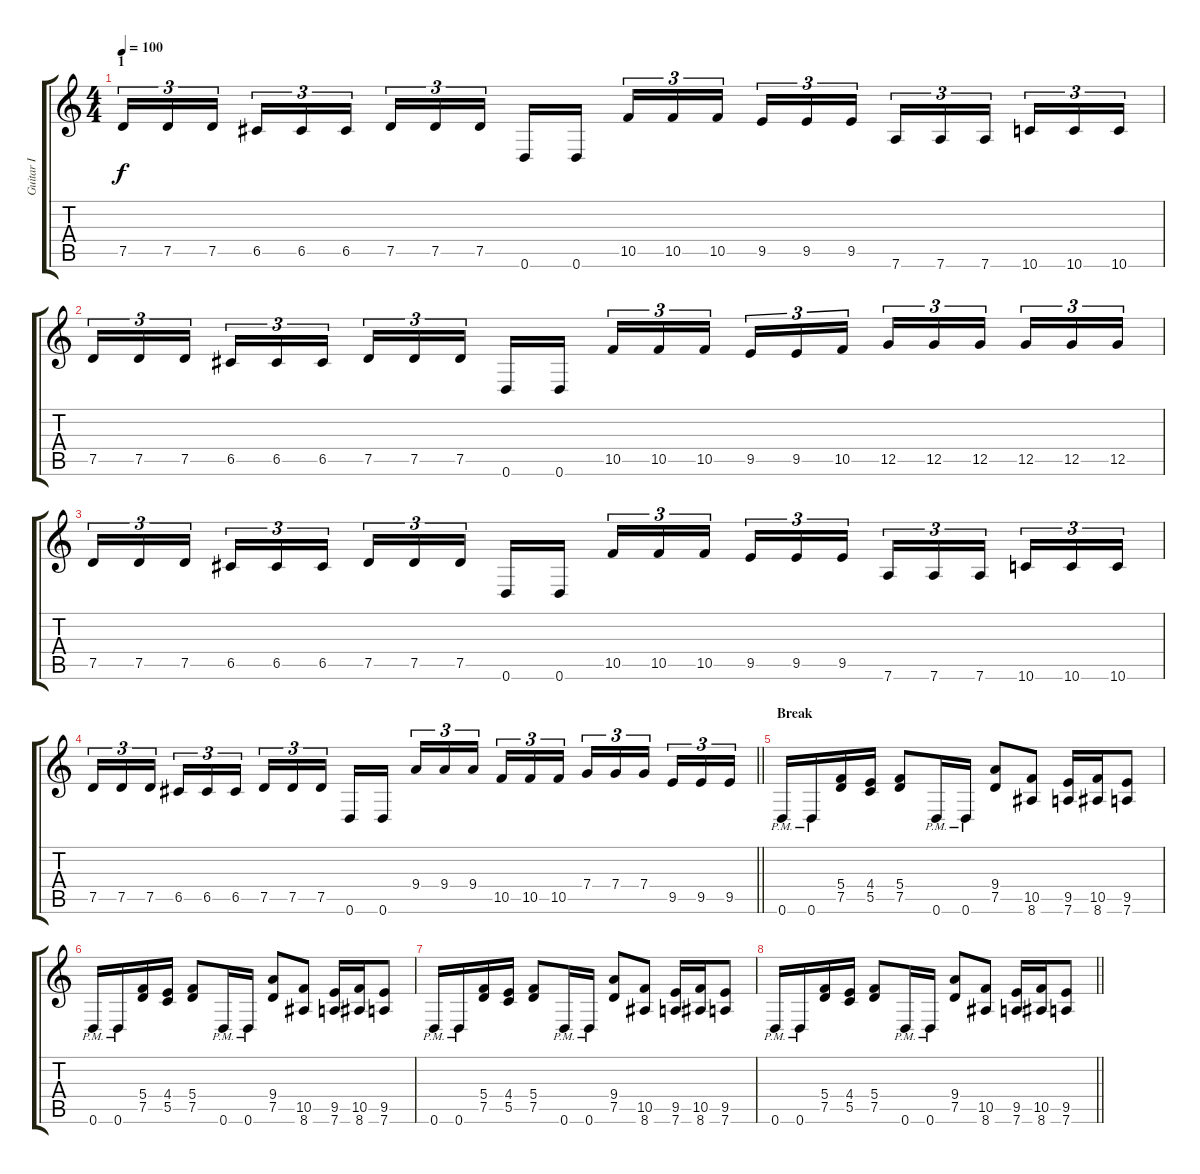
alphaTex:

\track ("Guitar I" "Guitar I") {instrument distortionguitar}
\staff {score tabs}
\tuning (D4 A3 F3 C3 G2 D2) {hide}
\ts (4 4)
\section ("" "1")
\tempo 100
\clef g2
\ks c
7.5.16{tu (3 2) dy f} 7.5.16{tu (3 2)} 7.5.16{tu (3 2) beam splitsecondary} 6.5.16{tu (3 2)} 6.5.16{tu (3 2)} 6.5.16{tu (3 2)} 7.5.16{tu (3 2)} 7.5.16{tu (3 2)} 7.5.16{tu (3 2) beam splitsecondary} 0.6.16 0.6.16 10.5.16{tu (3 2)} 10.5.16{tu (3 2)} 10.5.16{tu (3 2) beam splitsecondary} 9.5.16{tu (3 2)} 9.5.16{tu (3 2)} 9.5.16{tu (3 2)} 7.6.16{tu (3 2)} 7.6.16{tu (3 2)} 7.6.16{tu (3 2) beam splitsecondary} 10.6.16{tu (3 2)} 10.6.16{tu (3 2)} 10.6.16{tu (3 2)} |
7.5.16{tu (3 2)} 7.5.16{tu (3 2)} 7.5.16{tu (3 2) beam splitsecondary} 6.5.16{tu (3 2)} 6.5.16{tu (3 2)} 6.5.16{tu (3 2)} 7.5.16{tu (3 2)} 7.5.16{tu (3 2)} 7.5.16{tu (3 2) beam splitsecondary} 0.6.16 0.6.16 10.5.16{tu (3 2)} 10.5.16{tu (3 2)} 10.5.16{tu (3 2) beam splitsecondary} 9.5.16{tu (3 2)} 9.5.16{tu (3 2)} 10.5.16{tu (3 2)} 12.5.16{tu (3 2)} 12.5.16{tu (3 2)} 12.5.16{tu (3 2) beam splitsecondary} 12.5.16{tu (3 2)} 12.5.16{tu (3 2)} 12.5.16{tu (3 2)} |
7.5.16{tu (3 2)} 7.5.16{tu (3 2)} 7.5.16{tu (3 2) beam splitsecondary} 6.5.16{tu (3 2)} 6.5.16{tu (3 2)} 6.5.16{tu (3 2)} 7.5.16{tu (3 2)} 7.5.16{tu (3 2)} 7.5.16{tu (3 2) beam splitsecondary} 0.6.16 0.6.16 10.5.16{tu (3 2)} 10.5.16{tu (3 2)} 10.5.16{tu (3 2) beam splitsecondary} 9.5.16{tu (3 2)} 9.5.16{tu (3 2)} 9.5.16{tu (3 2)} 7.6.16{tu (3 2)} 7.6.16{tu (3 2)} 7.6.16{tu (3 2) beam splitsecondary} 10.6.16{tu (3 2)} 10.6.16{tu (3 2)} 10.6.16{tu (3 2)} |
\barLineRight lightlight
7.5.16{tu (3 2)} 7.5.16{tu (3 2)} 7.5.16{tu (3 2) beam splitsecondary} 6.5.16{tu (3 2)} 6.5.16{tu (3 2)} 6.5.16{tu (3 2)} 7.5.16{tu (3 2)} 7.5.16{tu (3 2)} 7.5.16{tu (3 2) beam splitsecondary} 0.6.16 0.6.16 9.4.16{tu (3 2)} 9.4.16{tu (3 2)} 9.4.16{tu (3 2) beam splitsecondary} 10.5.16{tu (3 2)} 10.5.16{tu (3 2)} 10.5.16{tu (3 2)} 7.4.16{tu (3 2)} 7.4.16{tu (3 2)} 7.4.16{tu (3 2) beam splitsecondary} 9.5.16{tu (3 2)} 9.5.16{tu (3 2)} 9.5.16{tu (3 2)} |
\section ("" "Break")
0.6{pm}.16 0.6{pm}.16 (5.4 7.5).16 (4.4 5.5).16 (5.4 7.5).8 0.6{pm}.16 0.6{pm}.16 (9.4 7.5).8 (10.5 8.6).8 (9.5 7.6).16 (10.5 8.6).16 (9.5 7.6).8 |
0.6{pm}.16 0.6{pm}.16 (5.4 7.5).16 (4.4 5.5).16 (5.4 7.5).8 0.6{pm}.16 0.6{pm}.16 (9.4 7.5).8 (10.5 8.6).8 (9.5 7.6).16 (10.5 8.6).16 (9.5 7.6).8 |
0.6{pm}.16 0.6{pm}.16 (5.4 7.5).16 (4.4 5.5).16 (5.4 7.5).8 0.6{pm}.16 0.6{pm}.16 (9.4 7.5).8 (10.5 8.6).8 (9.5 7.6).16 (10.5 8.6).16 (9.5 7.6).8 |
\barLineRight lightlight
0.6{pm}.16 0.6{pm}.16 (5.4 7.5).16 (4.4 5.5).16 (5.4 7.5).8 0.6{pm}.16 0.6{pm}.16 (9.4 7.5).8 (10.5 8.6).8 (9.5 7.6).16 (10.5 8.6).16 (9.5 7.6).8
